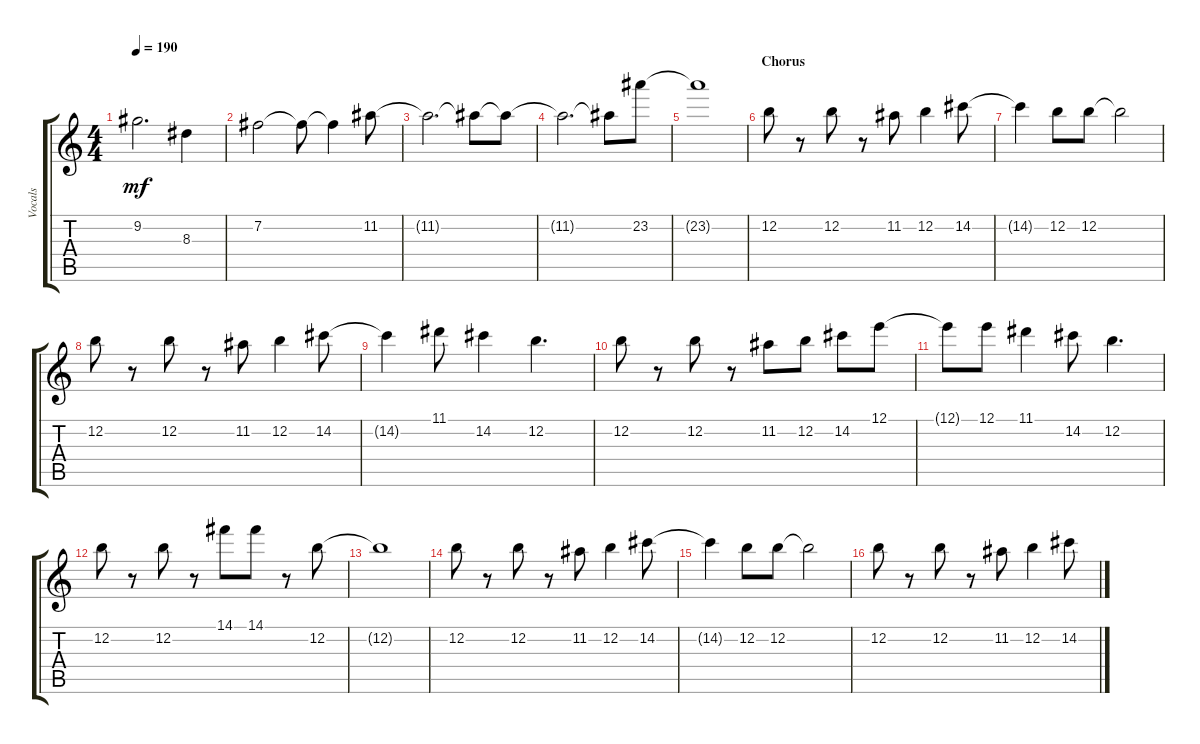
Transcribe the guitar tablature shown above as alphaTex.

\track ("Vocals" "Vocals") {instrument acousticguitarnylon}
\staff {score tabs}
\tuning (E4 B3 G3 D3 A2 E2) {hide}
\ts (4 4)
\tempo 190
\clef g2
\ks c
9.2{t}.2{d dy mf} 8.3.4 |
7.2.2 7.2{t}.8 7.2{t}.4 11.2.8 |
11.2{t}.2{d} 11.2{t}.8 11.2{t}.8 |
11.2{t}.2{d} 11.2{t}.8 23.2.8 |
23.2{t}.1 |
\section ("" "Chorus")
12.2.8 r.8 12.2.8 r.8 11.2.8 12.2.4 14.2.8 |
14.2{t}.4 12.2.8 12.2.8 12.2{t}.2 |
12.2.8 r.8 12.2.8 r.8 11.2.8 12.2.4 14.2.8 |
14.2{t}.4 11.1.8 14.2.4 12.2.4{d} |
12.2.8 r.8 12.2.8 r.8 11.2.8 12.2.8 14.2.8 12.1.8 |
12.1{t}.8 12.1.8 11.1.4 14.2.8 12.2.4{d} |
12.2.8 r.8 12.2.8 r.8 14.1.8 14.1.8 r.8 12.2.8 |
12.2{t}.1 |
12.2.8 r.8 12.2.8 r.8 11.2.8 12.2.4 14.2.8 |
14.2{t}.4 12.2.8 12.2.8 12.2{t}.2 |
12.2.8 r.8 12.2.8 r.8 11.2.8 12.2.4 14.2.8
